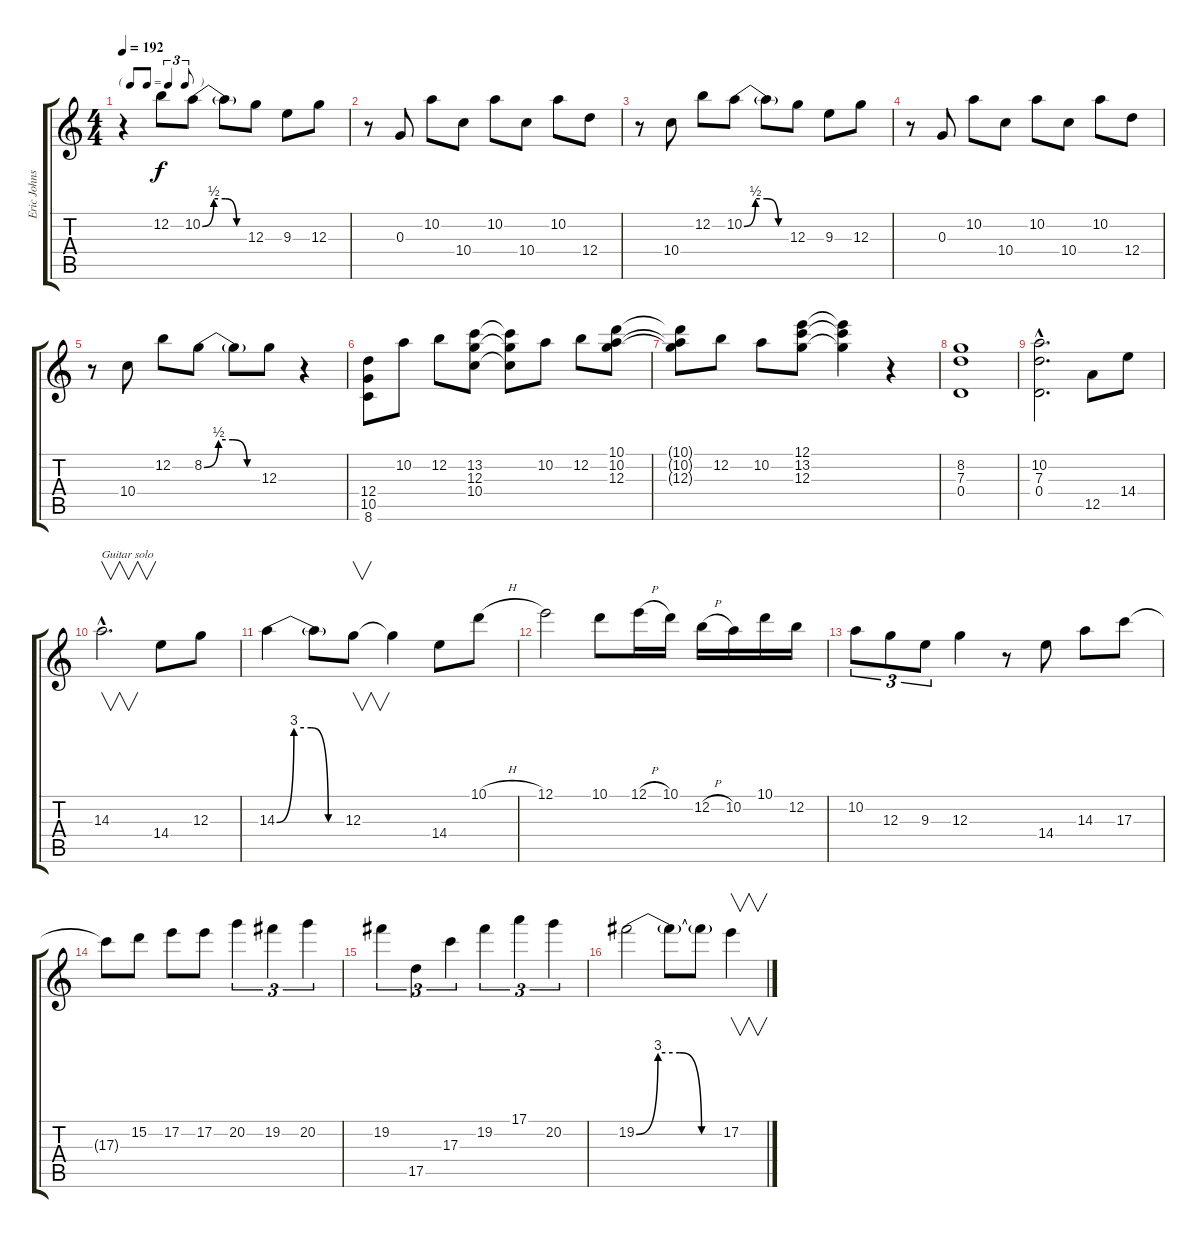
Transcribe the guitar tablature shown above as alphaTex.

\track ("Eric Johnson" "Eric Johns") {instrument distortionguitar}
\staff {score tabs}
\tuning (E4 B3 G3 D3 A2 E2) {hide}
\ts (4 4)
\tf triplet8th
\tempo 192
\clef g2
\ks c
r.4{dy f} 12.2.8 10.2{be (custom 0 0 15 2 30 2 45 0 60 0)}.8 10.2{t}.8 12.3.8 9.3.8 12.3.8 |
r.8 0.3.8 10.2.8 10.4.8 10.2.8 10.4.8 10.2.8 12.4.8 |
r.8 10.4.8 12.2.8 10.2{be (custom 0 0 15 2 30 2 45 0 60 0)}.8 10.2{t}.8 12.3.8 9.3.8 12.3.8 |
r.8 0.3.8 10.2.8 10.4.8 10.2.8 10.4.8 10.2.8 12.4.8 |
r.8 10.4.8 12.2.8 8.2{be (custom 0 0 15 2 30 2 45 0 60 0)}.8 8.2{t}.8 12.3.8 r.4 |
(12.4 10.5 8.6).8 10.2.8 12.2.8 (13.2 12.3 10.4).8 (13.2{t} 12.3{t} 10.4{t}).8 10.2.8 12.2.8 (10.1 10.2 12.3).8 |
(10.1{t} 10.2{t} 12.3{t}).8 12.2.8 10.2.8 (12.1 13.2 12.3).8 (12.1{t} 13.2{t} 12.3{t}).4 r.4 |
(8.2 7.3 0.4).1 |
(10.2{hac} 7.3{hac} 0.4{hac}).2{d} 12.5.8 14.4.8 |
14.3{hac}.2{v d txt "Guitar solo"} 14.4.8 12.3.8 |
14.3{be (custom 0 0 15 12 30 12 45 0 60 0)}.4 14.3{t}.8 12.3.8{v} 12.3{t}.4 14.4.8 10.1{h}.8 |
12.1.2 10.1.8 12.1{h}.16 10.1.16 12.2{h}.16 10.2.16 10.1.16 12.2.16 |
10.2.8{tu (3 2)} 12.3.8{tu (3 2)} 9.3.8{tu (3 2)} 12.3.4 r.8 14.4.8 14.3.8 17.3.8 |
17.3{t}.8 15.2.8 17.2.8 17.2.8 20.2.4{tu (3 2)} 19.2.4{tu (3 2)} 20.2.4{tu (3 2)} |
19.2.4{tu (3 2)} 17.5.4{tu (3 2)} 17.3.4{tu (3 2)} 19.2.4{tu (3 2)} 17.1.4{tu (3 2)} 20.2.4{tu (3 2)} |
19.2{be (custom 0 0 15 12 30 12 45 0 60 0)}.2 19.2{t}.8 19.2{t}.8 17.2.4{v}
